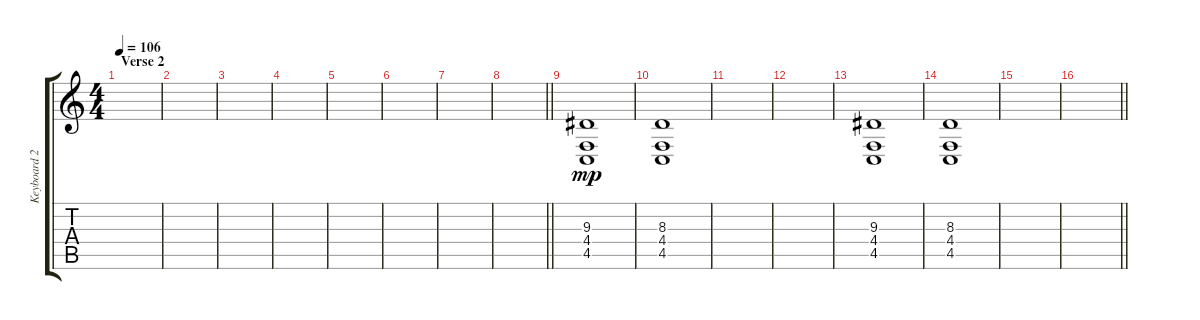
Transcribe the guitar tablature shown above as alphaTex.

\track ("Keyboard 2" "Keyboard 2") {instrument stringensemble1}
\staff {score tabs}
\tuning (Eb4 Bb3 Gb3 Db3 Ab2 Eb2) {hide}
\ts (4 4)
\section ("" "Verse 2")
\tempo 106
\clef g2
\ks c
|
|
|
|
|
|
|
\barLineRight lightlight
|
\section ("" "")
(9.3 4.4 4.5).1{dy mp} |
(8.3 4.4 4.5).1 |
|
|
(9.3 4.4 4.5).1 |
(8.3 4.4 4.5).1 |
|
\barLineRight lightlight
